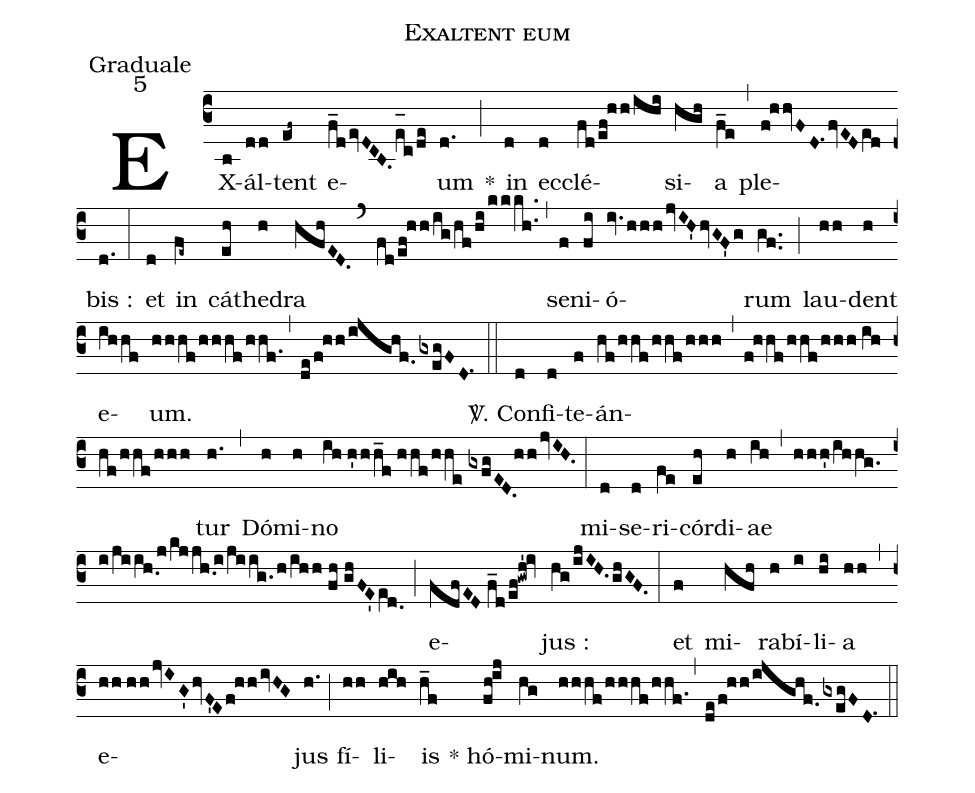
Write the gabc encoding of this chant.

name:Exaltent eum;
office-part:Graduale;
mode:5;
%%
(c3) EX(b)ál(dd)tent(ef~) e(f_devDC[ull:0]B.e_[oh:h]c/de)um(d.) *(;) in(d) ec(d)clé(fd/ef!hh/ihi)si(hgh)a(f_e) (,) ple(f!hhvFD.1fvEDe[ll:1]d)bis :(d.) (:) et(d) in(fe~) cá(eh)the(h)dra(hfhED.) (`) (fd/ef!hh/ig/hf/hi/kkkh..) (,) se(f)ni(fi)ó(iv.hhhjvIH'hvGF'g)rum(gf..) (;) lau(hh)dent(h) e(ihhf)um.(hhhf/hhhf/hhf.) (,) (de/f!hh/ijghf.0gxegFD.1) (::) <sp>V/</sp>. Con(d)fi(d)te(f)án(hf/hhf/hhf/hhh)(,)(f!hhf/hhf/hhh//ihhf/hhf/hhh)tur(h.) (,) Dó(h)mi(h)no(ih//h'hh_f//hhf/hhe//gxfgED./[-0.5]hhjvIH.) (:) mi(d)se(d)ri(fe)cór(eh)di(h)ae(ih) (,) (hhh'/ih/!hg./[-0.5]i/jiih.0/[-0.5]j/kjjh.0/[-0.5]i/jiig./h/ihh//fh//ghFE'e[ll:1]d.0) (;) e(fdfED//f_d/ef!gwh'!iv)jus :(hg/ijIH.ghGF.) (:) et(f) mi(hfh)ra(h)bí(i)li(hi)a(hh) (,) e(hh//hhjvIG'hvF'Ef!hhivHG)jus(h.) (;) fí(hh)li(hih)is(h_f) () * hó(fh!ij)mi(hg)num.(hhhf/hhhf/hhf.) (,) (de/f!hh/ijghf.0gxegFD.1) (::)
